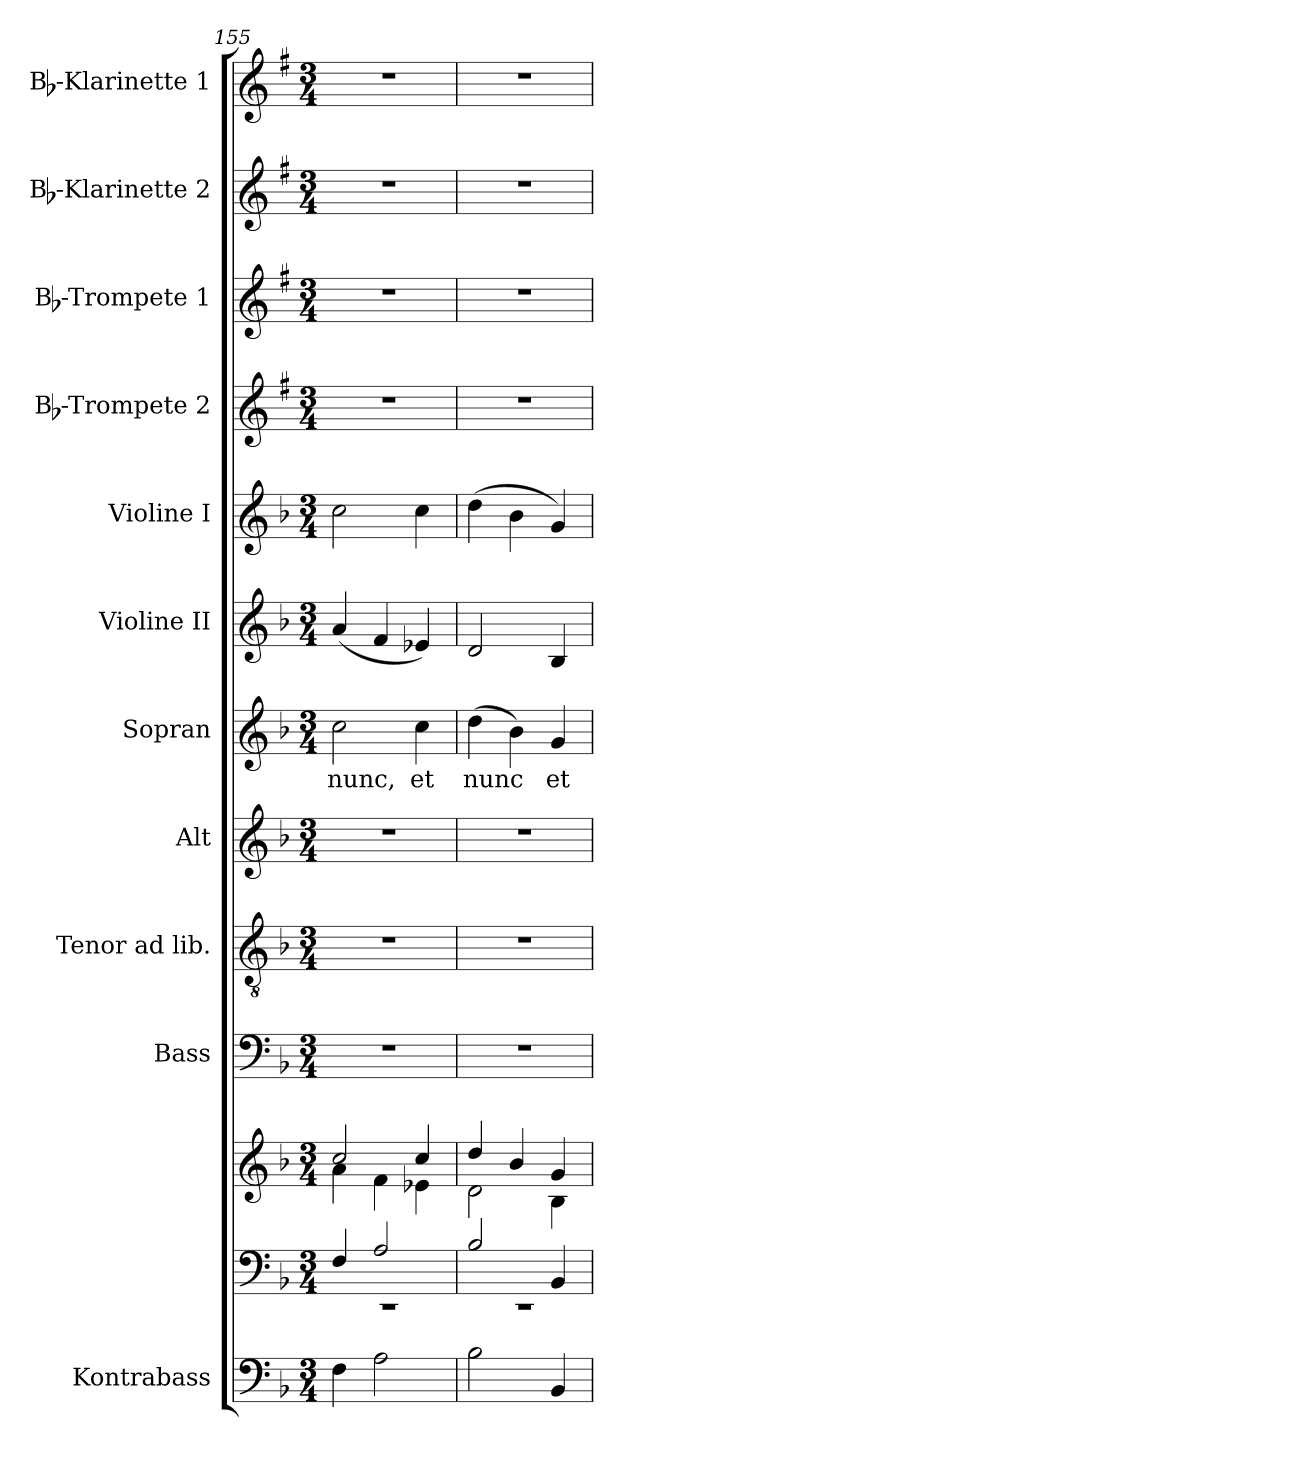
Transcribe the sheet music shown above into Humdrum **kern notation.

**kern	**kern	**kern	**kern	**kern	**kern	**kern	**text	**kern	**kern	**kern	**kern	**kern	**kern
*part12	*part11	*part11	*part10	*part9	*part8	*part7	*part7	*part6	*part5	*part4	*part3	*part2	*part1
*staff13	*staff12	*staff11	*staff10	*staff9	*staff8	*staff7	*staff7	*staff6	*staff5	*staff4	*staff3	*staff2	*staff1
*I"Kontrabass	*	*	*I"Bass	*I"Tenor ad lib.	*I"Alt	*I"Sopran	*	*I"Violine II	*I"Violine I	*I"Bb-Trompete 2	*I"Bb-Trompete 1	*I"Bb-Klarinette 2	*I"Bb-Klarinette 1
*I'Kb.	*	*	*I'B.	*I'T.	*I'A.	*I'S.	*	*I'Vl. II	*I'Vl. I	*I'Bb Trp. 2	*I'Bb Trp. 1	*I'Bb Kl. 2	*I'Bb Kl. 1
*clefF4	*clefF4	*clefG2	*clefF4	*clefGv2	*clefG2	*clefG2	*	*clefG2	*clefG2	*clefG2	*clefG2	*clefG2	*clefG2
*ITrd7c12	*	*	*	*	*	*	*	*	*	*ITrd1c2	*ITrd1c2	*ITrd1c2	*ITrd1c2
*k[b-]	*k[b-]	*k[b-]	*k[b-]	*k[b-]	*k[b-]	*k[b-]	*	*k[b-]	*k[b-]	*k[b-]	*k[b-]	*k[b-]	*k[b-]
*F:	*F:	*F:	*F:	*F:	*F:	*F:	*	*F:	*F:	*F:	*F:	*F:	*F:
*M3/4	*M3/4	*M3/4	*M3/4	*M3/4	*M3/4	*M3/4	*	*M3/4	*M3/4	*M3/4	*M3/4	*M3/4	*M3/4
=155	=155	=155	=155	=155	=155	=155	=155	=155	=155	=155	=155	=155	=155
*	*^	*	*	*	*	*	*	*	*	*	*	*	*
!	!	!LO:N:vis=1	!	!	!	!	!	!LO:LY:b	!	!	!	!	!	!
*	*	*	*^	*	*	*	*	*	*	*	*	*	*	*
4FF\	4F/	2.rEE	2cc/	4a\	2.r	2.r	2.r	2cc\	nunc,	(<4a/	2cc\	2.r	2.r	2.r	2.r
2AA\	2A/	.	.	4f\	.	.	.	.	.	4f/	.	.	.	.	.
!	!	!	!	!	!	!	!	!	!LO:LY:b	!	!	!	!	!	!
.	.	.	4cc/	4e-X\	.	.	.	4cc\	et	4e-X/)	4cc\	.	.	.	.
=156	=156	=156	=156	=156	=156	=156	=156	=156	=156	=156	=156	=156	=156	=156	=156
!	!	!LO:N:vis=1	!	!	!	!	!	!	!LO:LY:b	!	!	!	!	!	!
2BB-\	2B-/	2.rEE	4dd/	2d\	2.r	2.r	2.r	(>4dd\	nunc	2d/	(<4dd\	2.r	2.r	2.r	2.r
.	.	.	4b-/	.	.	.	.	4b-\)	.	.	4b-\	.	.	.	.
!	!	!	!	!	!	!	!	!	!LO:LY:b	!	!	!	!	!	!
4BBB-/	4BB-/	.	4g/	4B-\	.	.	.	4g/	et	4B-/	4g/)	.	.	.	.
*	*v	*v	*	*	*	*	*	*	*	*	*	*	*	*	*
*	*	*v	*v	*	*	*	*	*	*	*	*	*	*	*
=	=	=	=	=	=	=	=	=	=	=	=	=	=
*-	*-	*-	*-	*-	*-	*-	*-	*-	*-	*-	*-	*-	*-
